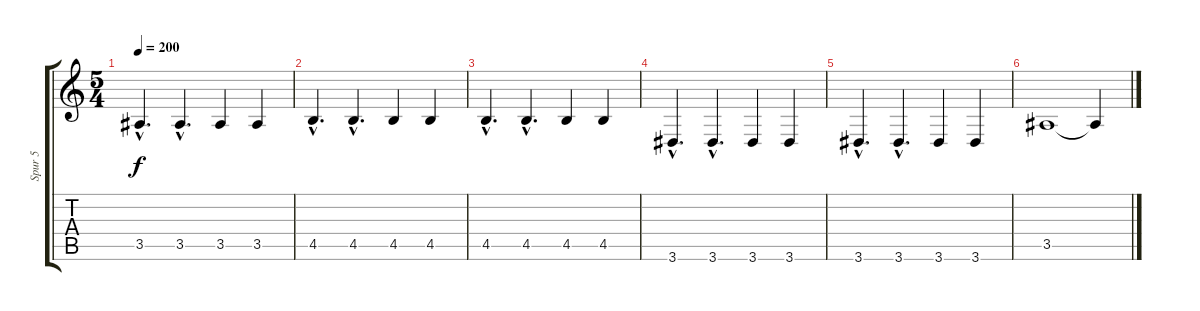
\track ("Spur 5" "Spur 5") {instrument electricbasspick}
\staff {score tabs}
\tuning (D4 A3 F3 C3 G2 C2) {hide}
\ts (5 4)
\tempo 200
\clef g2
\ks c
3.5{hac}.4{d dy f} 3.5{hac}.4{d} 3.5.4 3.5.4 |
4.5{hac}.4{d} 4.5{hac}.4{d} 4.5.4 4.5.4 |
4.5{hac}.4{d} 4.5{hac}.4{d} 4.5.4 4.5.4 |
3.6{hac}.4{d} 3.6{hac}.4{d} 3.6.4 3.6.4 |
3.6{hac}.4{d} 3.6{hac}.4{d} 3.6.4 3.6.4 |
3.5.1 3.5{t}.4
